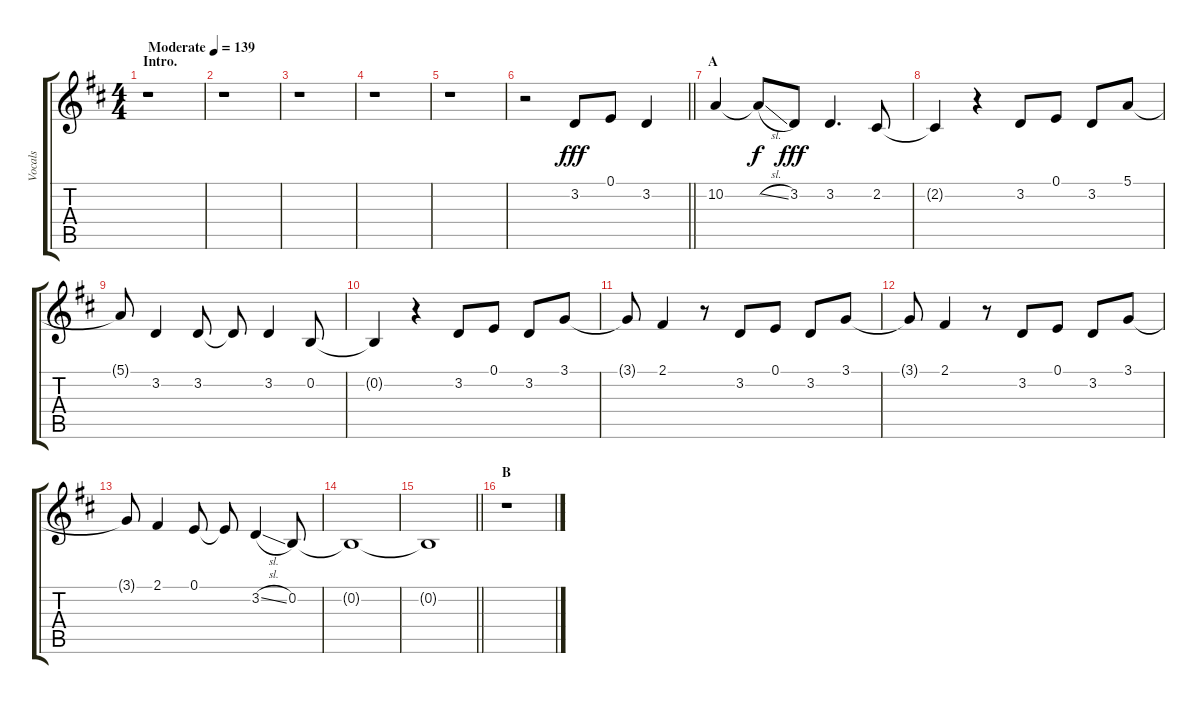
\track ("Vocals" "Vocals") {instrument voiceoohs}
\staff {score tabs}
\tuning (E4 B3 G3 D3 A2 E2) {hide}
\ts (4 4)
\section ("" "Intro.")
\tempo (139 "Moderate")
\clef g2
\ks d
r.1{dy fff instrument voiceoohs} |
r.1 |
r.1 |
r.1 |
r.1 |
\barLineRight lightlight
r.2 3.2.8 0.1.8 3.2.4 |
\section ("" "A")
10.2.4 10.2{sl t}.8{dy f} 3.2.8{dy fff} 3.2.4{d} 2.2.8 |
2.2{t}.4 r.4 3.2.8 0.1.8 3.2.8 5.1.8 |
5.1{t}.8 3.2.4 3.2.8 3.2{t}.8 3.2.4 0.2.8 |
0.2{t}.4 r.4 3.2.8 0.1.8 3.2.8 3.1.8 |
3.1{t}.8 2.1.4 r.8 3.2.8 0.1.8 3.2.8 3.1.8 |
3.1{t}.8 2.1.4 r.8 3.2.8 0.1.8 3.2.8 3.1.8 |
3.1{t}.8 2.1.4 0.1.8 0.1{t}.8 3.2{sl}.4 0.2.8 |
0.2{t}.1 |
\barLineRight lightlight
0.2{t}.1 |
\section ("" "B")
r.1
